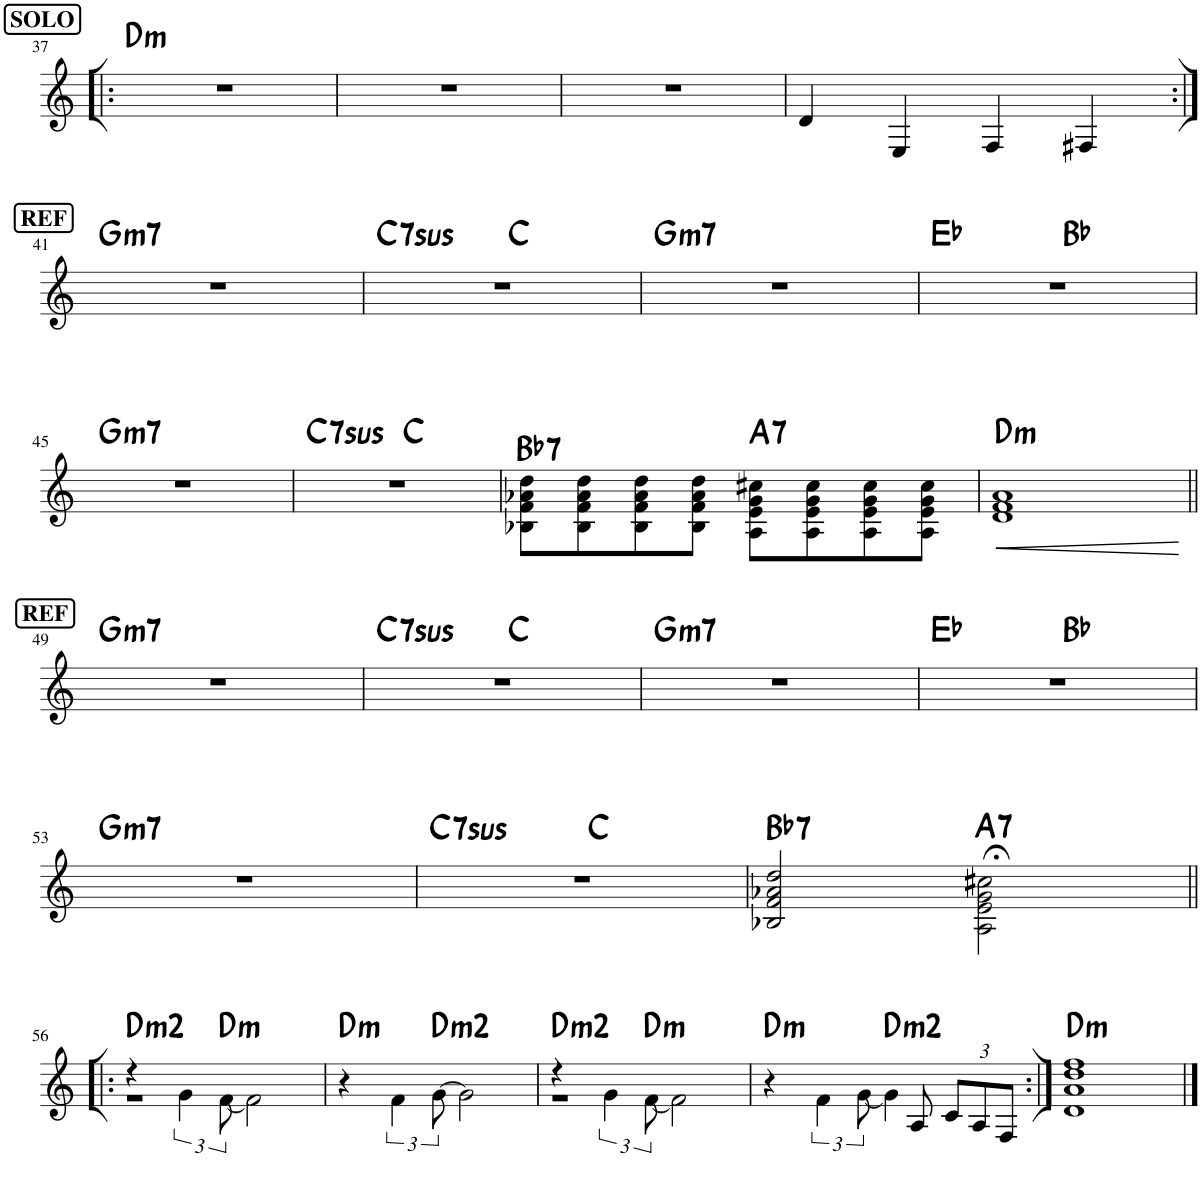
**kern	**dynam	**harte
*part1	*part1	*part1
*staff1	*staff1	*
*I"Piano	*	*
*I'Pno.	*	*
!!LO:PB:g=z
*clefG2	*	*
*k[]	*	*
*M4/4	*	*
!!LO:REH:place=s1:a:B:cj:fs=11:t=SOLO
=37!|:	=37!|:	=37!|:
!	!	!LO:H:kt=m
1r	.	D:min
=38	=38	=38
1r	.	.
=39	=39	=39
1r	.	.
=40	=40	=40
4d/	.	.
4E/	.	.
4F/	.	.
4F#X/	.	.
!!LO:LB:g=z
!!LO:REH:place=s1:a:B:cj:fs=11:t=REF
=41:|!	=41:|!	=41:|!
!	!	!LO:H:kt=m7
1r	.	G:min7
=42	=42	=42
!	!	!LO:H:kt=7sus
*^	*	*
1r	2ryy	.	C:sus4(7)
.	2ryy	.	C:maj
=43	=43	=43	=43
!	!	!	!LO:H:kt=m7
*v	*v	*	*
1r	.	G:min7
=44	=44	=44
*^	*	*
1r	2ryy	.	Eb:maj
.	2ryy	.	Bb:maj
!!LO:LB:g=z	!!
=45	=45	=45	=45
!	!	!	!LO:H:kt=m7
*v	*v	*	*
1r	.	G:min7
=46	=46	=46
!	!	!LO:H:kt=7sus
*^	*	*
1r	2ryy	.	C:sus4(7)
.	2ryy	.	C:maj
=47	=47	=47	=47
!	!	!	!LO:H:kt=7
*v	*v	*	*
8B-X\ 8f\ 8a-X\ 8dd\L	.	Bb:7
8B-\ 8f\ 8a-\ 8dd\	.	.
8B-\ 8f\ 8a-\ 8dd\	.	.
8B-\ 8f\ 8a-\ 8dd\J	.	.
!	!	!LO:H:kt=7
8A\ 8e\ 8g\ 8cc#X\L	.	A:7
8A\ 8e\ 8g\ 8cc#\	.	.
8A\ 8e\ 8g\ 8cc#\	.	.
8A\ 8e\ 8g\ 8cc#\J	.	.
=48	=48	=48
!	!LO:HP:b	!LO:H:kt=m
1d 1f 1a	<	D:min
.	[	.
!!LO:LB:g=z
!!LO:REH:place=s1:a:B:cj:fs=11:t=REF
=49||	=49||	=49||
!	!	!LO:H:kt=m7
1r	.	G:min7
=50	=50	=50
!	!	!LO:H:kt=7sus
*^	*	*
1r	2ryy	.	C:sus4(7)
.	2ryy	.	C:maj
=51	=51	=51	=51
!	!	!	!LO:H:kt=m7
*v	*v	*	*
1r	.	G:min7
=52	=52	=52
*^	*	*
1r	2ryy	.	Eb:maj
.	2ryy	.	Bb:maj
!!LO:LB:g=z	!!
=53	=53	=53	=53
!	!	!	!LO:H:kt=m7
*v	*v	*	*
1r	.	G:min7
=54	=54	=54
!	!	!LO:H:kt=7sus
*^	*	*
1r	2ryy	.	C:sus4(7)
.	2ryy	.	C:maj
=55	=55	=55	=55
!	!	!	!LO:H:kt=7
*v	*v	*	*
2B-X/ 2f/ 2a-X/ 2dd/	.	Bb:7
!	!	!LO:H:kt=7
2A\;< 2e\;< 2g\;< 2cc#X\;<	.	A:7
!!LO:LB:g=z
=56!|:	=56!|:	=56!|:
*^	*	*
!	!	!	!LO:H:kt=m
4r	1r	.	D:min(2)
6g\	.	.	.
!	!	!	!LO:H:kt=m
[12f\	.	.	D:min
2f\]	.	.	.
*v	*v	*	*
=57	=57	=57
!	!	!LO:H:kt=m
4r	.	D:min
6f\	.	.
!	!	!LO:H:kt=m
[12g\	.	D:min(2)
2g\]	.	.
=58	=58	=58
*^	*	*
!	!	!	!LO:H:kt=m
4r	1r	.	D:min(2)
6g\	.	.	.
!	!	!	!LO:H:kt=m
[12f\	.	.	D:min
2f\]	.	.	.
=59	=59	=59	=59
!	!	!	!LO:H:kt=m
4r	8ryy	.	D:min
*v	*v	*	*
6f\	.	.
[12g\	.	.
!	!	!LO:H:kt=m
4g\]	.	D:min(2)
*^	*	*
.	8A/	.	.
*Xbrackettup	*	*	*
12c/L	4ryy	.	.
12A/	.	.	.
12F/J	.	.	.
*v	*v	*	*
=60:|!	=60:|!	=60:|!
!	!	!LO:H:kt=m
1d 1a 1dd 1ff	.	D:min
==	==	==
*-	*-	*-
